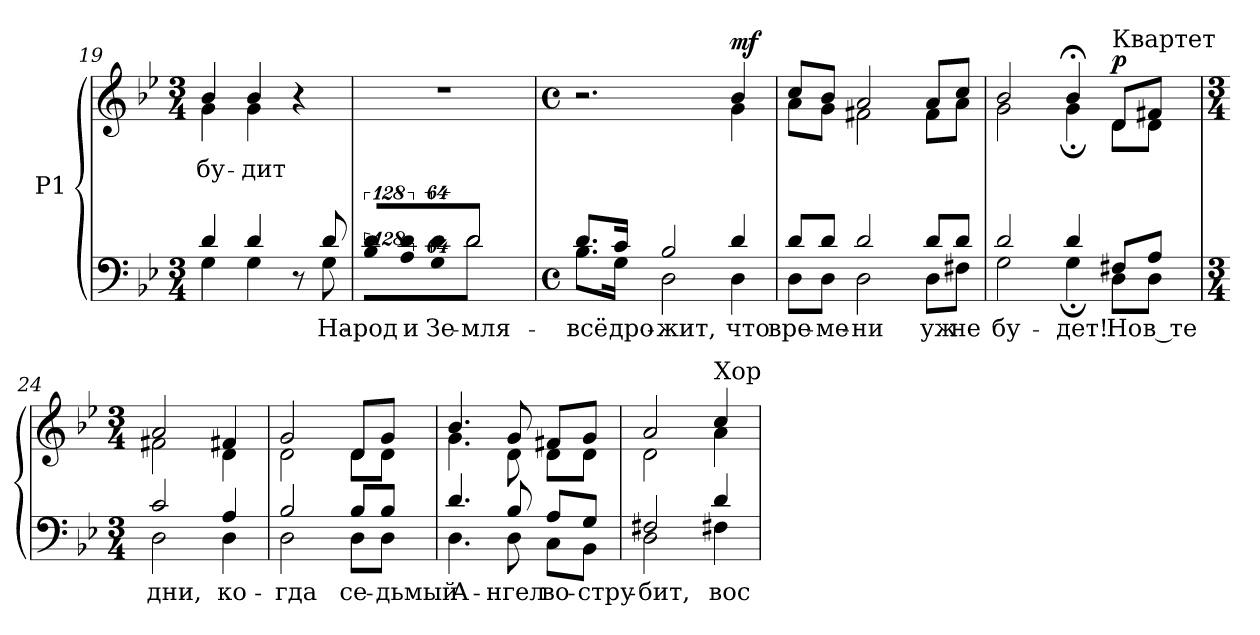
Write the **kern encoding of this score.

**kern	**text	**kern	**text	**dynam
*part1	*part1	*part1	*part1	*part1
*staff2	*staff2	*staff1	*staff1	*staff1/2
*I"P1	*	*	*	*
*clefF4	*	*clefG2	*	*
*k[b-e-]	*	*k[b-e-]	*	*
*B-:	*	*B-:	*	*
*M3/4	*	*M3/4	*	*
=19	=19	=19	=19	=19
*^	*	*	*	*
!	!	!	!	!LO:LY:b:color=#000000	!
*	*	*	*^	*	*
4di/	4Gi\	.	4b-i/	4gi\	бу-	.
!	!	!	!	!	!LO:LY:b:color=#000000	!
4di/	4Gi\	.	4b-i/	4gi\	-дит	.
8r	8ryy	.	4r	4ryy	.	.
!	!	!LO:LY:a:color=#000000	!	!	!	!
8di/	8Gi\	На-	.	.	.	.
*	*	*	*v	*v	*	*
=20	=20	=20	=20	=20	=20
!LO:N:vis=8	!	!	!	!	!
!	!LO:N:vis=8	!LO:LY:a:color=#000000	!LO:N:vis=1	!	!
1024%85di/L	1024%85B-i\L	-род	2.r	.	.
!LO:N:vis=8	!	!	!	!	!
!	!LO:N:vis=8	!LO:LY:a:color=#000000	!	!	!
1024%85di/	1024%85Ai\	и	.	.	.
!LO:N:vis=8	!	!	!	!	!
!	!LO:N:vis=8	!LO:LY:a:color=#000000	!	!	!
512%43di/J	512%43Gi\J	Зе-	.	.	.
!	!	!LO:LY:a:color=#000000	!	!	!
2di/	2di\	-мля-	.	.	.
!!LO:LB:g=z
=21	=21	=21	=21	=21	=21
*M4/4	*	*	*M4/4	*	*
*met(c)	*	*	*met(c)	*	*
!	!	!LO:LY:a:color=#000000	!	!	!
*	*	*	*^	*	*
8.di/L	8.B-i\L	-всё	2.r	2.ryy	.	.
!	!	!LO:LY:a:color=#000000	!	!	!	!
16ci/Jk	16Gi\Jk	дро-	.	.	.	.
!	!	!LO:LY:a:color=#000000	!	!	!	!
2B-i/	2Di\	-жит,	.	.	.	.
!	!	!LO:LY:a:color=#000000	!	!	!	!
4di/	4Di\	что	4b-i/	4gi\	.	mf
=22	=22	=22	=22	=22	=22	=22
!	!	!LO:LY:a:color=#000000	!	!	!	!
8di/L	8Di\L	вре-	8cci/L	8ai\L	.	.
!	!	!LO:LY:a:color=#000000	!	!	!	!
8di/J	8Di\J	-ме-	8b-i/J	8gi\J	.	.
!	!	!LO:LY:a:color=#000000	!	!	!	!
2di/	2Di\	-ни	2ai/	2f#Xi\	.	.
!	!	!LO:LY:a:color=#000000	!	!	!	!
8di/L	8Di\L	уж	8ai/L	8f#i\L	.	.
!	!	!LO:LY:a:color=#000000	!	!	!	!
8di/J	8F#Xi\J	не	8cci/J	8ai\J	.	.
=23	=23	=23	=23	=23	=23	=23
!	!	!LO:LY:a:color=#000000	!	!	!	!
2di/	2Gi\	бу-	2b-i/	2gi\	.	.
!	!	!LO:LY:a:color=#000000	!	!	!	!
4di/	4G;i\	-дет!	4b-;i/	4g;i\	.	.
!	!	!	!LO:TX:a:t=Квартет	!	!	!
!	!	!LO:LY:a:color=#000000	!	!	!	!
8F#Xi/L	8Di\L	Но	8di/L	8di\L	.	p
!	!	!LO:LY:a:color=#000000	!	!	!	!
8Ai/J	8Di\J	в те	8f#Xi/J	8di\J	.	.
=24	=24	=24	=24	=24	=24	=24
!!LO:REH:place=s1:B:color=#000000:enc=box:fs=19.9975:t=3	!!
*M3/4	*	*	*M3/4	*	*	*
*	*	*	*MM66	*	*	*
!	!	!LO:LY:a:color=#000000	!	!	!	!
2ci/	2Di\	дни,	2ai/	2f#Xi\	.	.
!	!	!LO:LY:a:color=#000000	!	!	!	!
4Ai/	4Di\	ко-	4f#Xi/	4di\	.	.
!!LO:LB:g=z	!!
=25	=25	=25	=25	=25	=25	=25
!	!	!LO:LY:a:color=#000000	!	!	!	!
2B-i/	2Di\	-гда	2gi/	2di\	.	.
!	!	!LO:LY:a:color=#000000	!	!	!	!
8B-i/L	8Di\L	се-	8di/L	8di\L	.	.
!	!	!LO:LY:a:color=#000000	!	!	!	!
8B-i/J	8Di\J	-дьмый	8gi/J	8di\J	.	.
=26	=26	=26	=26	=26	=26	=26
!	!	!LO:LY:a:color=#000000	!	!	!	!
4.di/	4.Di\	А-	4.b-i/	4.gi\	.	.
!	!	!LO:LY:a:color=#000000	!	!	!	!
8B-i/	8Di\	-нгел	8gi/	8di\	.	.
!	!	!LO:LY:a:color=#000000	!	!	!	!
8Ai/L	8Ci\L	во-	8f#Xi/L	8di\L	.	.
!	!	!LO:LY:a:color=#000000	!	!	!	!
8Gi/J	8BB-i\J	-стру-	8gi/J	8di\J	.	.
=27	=27	=27	=27	=27	=27	=27
!	!	!LO:LY:a:color=#000000	!	!	!	!
2F#Xi/	2Di\	-бит,	2ai/	2di\	.	.
!	!	!	!LO:TX:a:t=Хор	!	!	!
!	!	!LO:LY:a:color=#000000	!	!	!	!
4di/	4F#Xi\	вос-	4cci/	4ai\	.	.
*v	*v	*	*	*	*	*
*	*	*v	*v	*	*
=	=	=	=	=
*-	*-	*-	*-	*-
